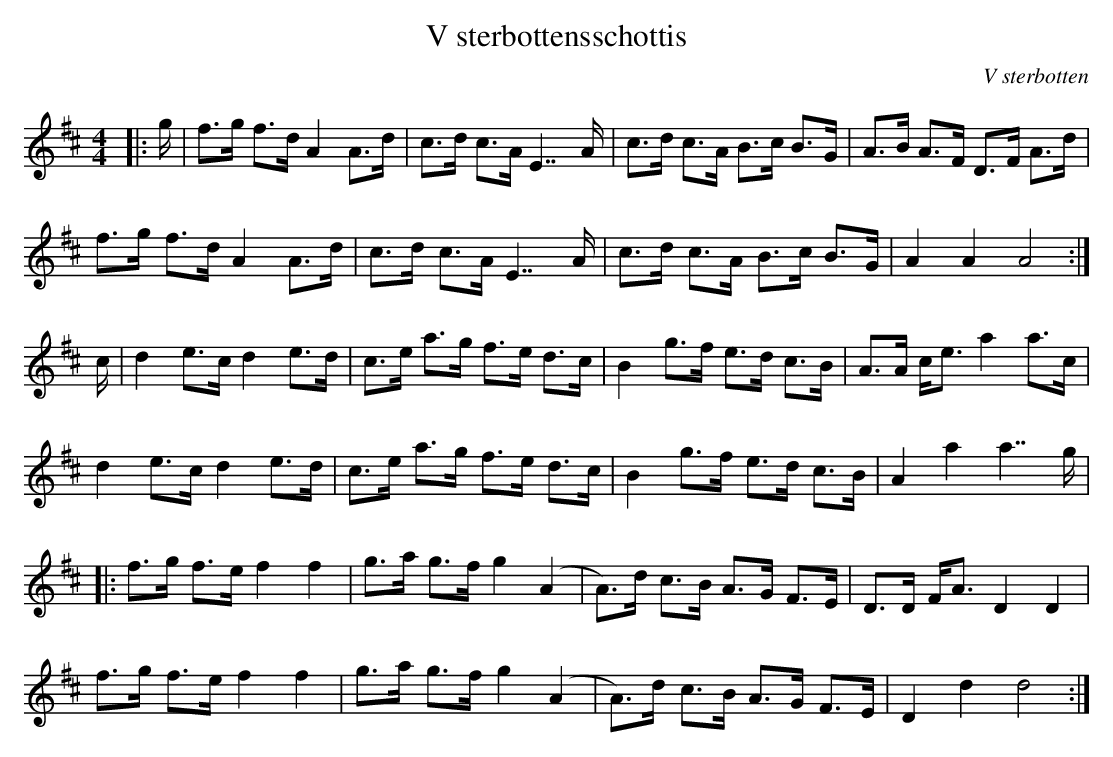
X:1
T: V sterbottensschottis
O:V sterbotten
M:4/4
L:1/8
K:D
|: g/ | f>g f>d A2 A>d | c>d c>A E7/ A/ | c>d c>A B>c B>G | A>B A>F D>F A>d |
f>g f>d A2 A>d | c>d c>A E7/ A/ | c>d c>A B>c B>G | A2 A2 A4:|
c/|d2 e>c d2 e>d | c>e a>g f>e d>c | B2 g>f e>d c>B | A>A c<e a2 a>c|
d2 e>c d2 e>d | c>e a>g f>e d>c | B2 g>f e>d c>B |A2 a2 a7/ g/ |
|: f>g f>e f2 f2 | g>a g>f g2 (A2 | A>)d c>B A>G F>E | D>D F<A D2 D2 |
f>g f>e f2 f2 | g>a g>f g2 (A2 | A>)d c>B A>G F>E |D2 d2 d4 :|
